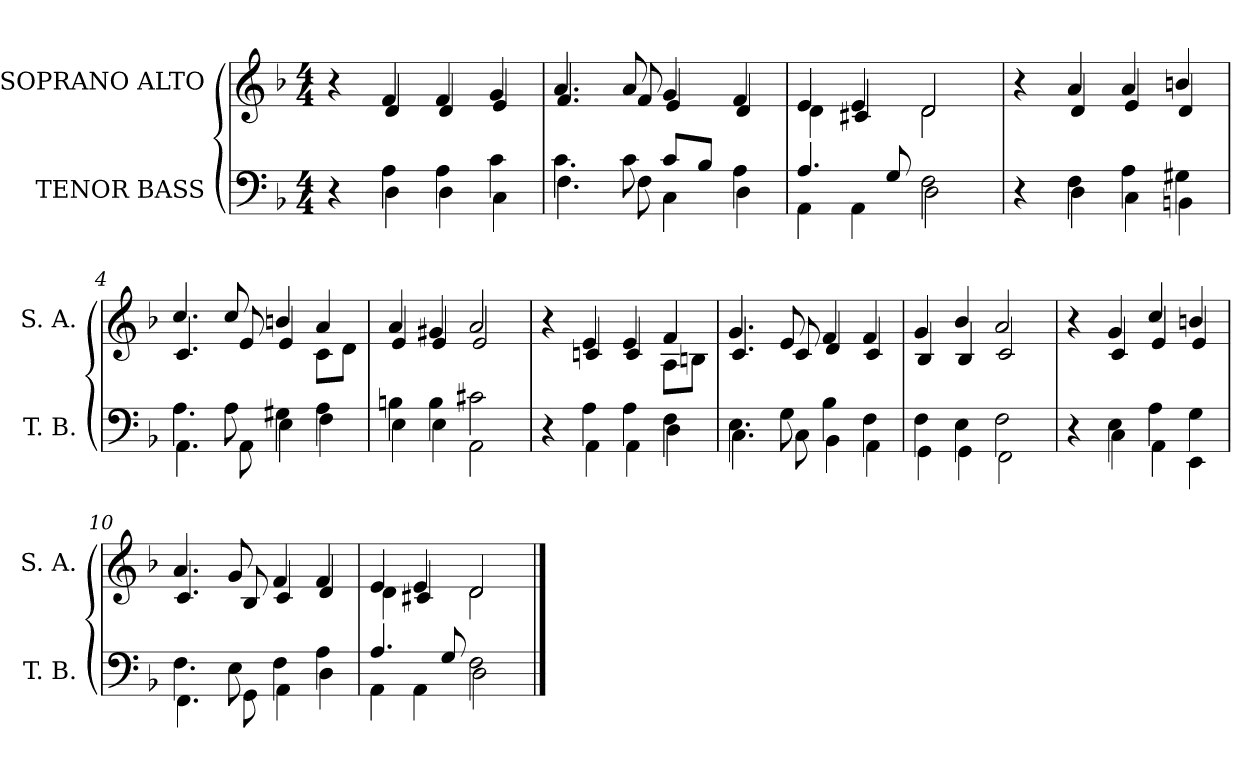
**kern	**kern
*part2	*part1
*staff2	*staff1
*I"TENOR BASS	*I"SOPRANO ALTO
*I'T. B.	*I'S. A.
!!LO:PB:g=z
*clefF4	*clefG2
*k[b-]	*k[b-]
*F:	*F:
*M4/4	*M4/4
=	=
*^	*^
4r	4ryy	4r	4ryy
4Ai\	4Di\	4fi/	4di/
4Ai\	4Di\	4fi/	4di/
4ci\	4Ci\	4gi/	4ei/
=1	=1	=1	=1
4.ci\	4.Fi\	4.ai/	4.fi/
8ci\	8Fi\	8ai/	8fi/
8ci/L	4Ci\	4gi/	4ei/
8B-i/J	.	.	.
4Ai\	4Di\	4fi/	4di/
=2	=2	=2	=2
4.Ai/	4AAi\	4ei/	4di\
.	4AAi\	4ei/	4c#Xi/
8Gi/	.	.	.
2Fi\	2Di\	2di/	2di\
!!LO:LB:g=z	!!
=3	=3	=3	=3
4r	4ryy	4r	4ryy
4Fi\	4Di\	4ai/	4di/
4Ai\	4Ci\	4ai/	4ei/
4G#Xi\	4BBni\	4bni/	4di/
=4	=4	=4	=4
4.Ai\	4.AAi\	4.cci/	4.ci/
8Ai\	8AAi\	8cci/	8ei/
4G#Xi\	4Ei\	4bni/	4ei/
4Ai\	4Fi\	4ai/	8ci\L
.	.	.	8di\J
=5	=5	=5	=5
4Bni\	4Ei\	4ai/	4ei/
4Bi\	4Ei\	4g#Xi/	4ei/
2c#Xi\	2AAi\	2ai/	2ei/
!!LO:LB:g=z	!!
=6	=6	=6	=6
4r	4ryy	4r	4ryy
4Ai\	4AAi\	4ei/	4cni/
4Ai\	4AAi\	4ei/	4ci/
4Fi\	4Di\	4fi/	8Ai\L
.	.	.	8Bni\J
=7	=7	=7	=7
4.Ei\	4.Ci\	4.gi/	4.ci/
8Gi\	8Ci\	8ei/	8ci/
4B-i\	4BB-i\	4fi/	4di/
4Fi\	4AAi\	4fi/	4ci/
=8	=8	=8	=8
4Fi\	4GGi\	4gi/	4B-i/
4Ei\	4GGi\	4b-i/	4B-i/
2Fi\	2FFi\	2ai/	2ci/
!!LO:LB:g=z	!!
=9	=9	=9	=9
4r	4ryy	4r	4ryy
4Ei\	4Ci\	4gi/	4ci/
4Ai\	4AAi\	4cci/	4ei/
4Gi\	4EEi\	4bni/	4ei/
=10	=10	=10	=10
4.Fi\	4.FFi\	4.ai/	4.ci/
8Ei\	8GGi\	8gi/	8B-i/
4Fi\	4AAi\	4fi/	4ci/
4Ai\	4Di\	4fi/	4di/
=11	=11	=11	=11
4.Ai/	4AAi\	4ei/	4di\
.	4AAi\	4ei/	4c#Xi/
8Gi/	.	.	.
2Fi\	2Di\	2di/	2di\
*v	*v	*	*
*	*v	*v
==	==
*-	*-
